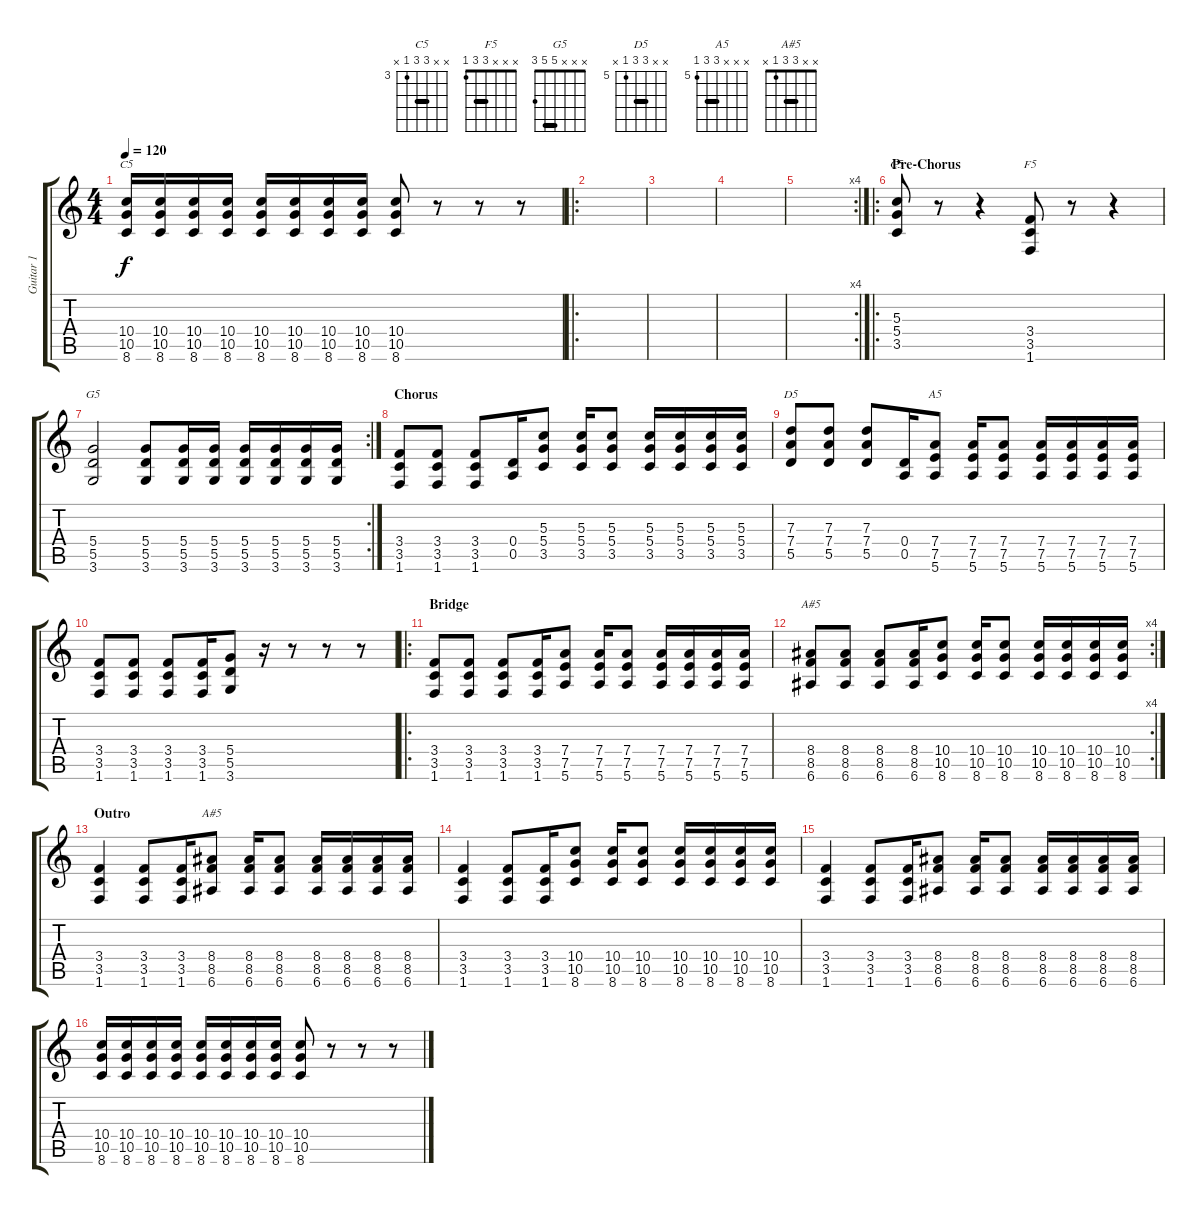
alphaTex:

\track ("Guitar 1 " "Guitar 1 ") {instrument overdrivenguitar}
\staff {score tabs}
\tuning (E4 B3 G3 D3 A2 E2) {hide}
\chord ("C5" x x x 10 10 8) {firstfret 8 barre 10}
\chord ("C5" x x 5 5 3 x) {firstfret 3 barre 5}
\chord ("F5" x x x 3 3 1) {barre 3}
\chord ("G5" x x x 5 5 3) {barre 5}
\chord ("D5" x x 7 7 5 x) {firstfret 5 barre 7}
\chord ("A5" x x x 7 7 5) {firstfret 5 barre 7}
\chord ("A#5" x x x 8 8 6) {firstfret 6 barre 8}
\chord ("A#5" x x 3 3 1 x) {barre 3}
\ts (4 4)
\tempo 120
\clef g2
\ks c
(10.4 10.5 8.6).16{ch "C5" dy f} (10.4 10.5 8.6).16 (10.4 10.5 8.6).16 (10.4 10.5 8.6).16 (10.4 10.5 8.6).16 (10.4 10.5 8.6).16 (10.4 10.5 8.6).16 (10.4 10.5 8.6).16 (10.4 10.5 8.6).8 r.8 r.8 r.8 |
\ro
|
|
|
\rc 4
|
\ro
\section ("" "Pre-Chorus")
(5.3 5.4 3.5).8{ch "C5"} r.8 r.4 (3.4 3.5 1.6).8{ch "F5"} r.8 r.4 |
\rc 2
(5.4 5.5 3.6).2{ch "G5"} (5.4 5.5 3.6).8 (5.4 5.5 3.6).16 (5.4 5.5 3.6).16 (5.4 5.5 3.6).16 (5.4 5.5 3.6).16 (5.4 5.5 3.6).16 (5.4 5.5 3.6).16 |
\section ("" "Chorus")
(3.4 3.5 1.6).8 (3.4 3.5 1.6).8 (3.4 3.5 1.6).8 (0.4 0.5).16 (5.3 5.4 3.5).8 (5.3 5.4 3.5).16 (5.3 5.4 3.5).8 (5.3 5.4 3.5).16 (5.3 5.4 3.5).16 (5.3 5.4 3.5).16 (5.3 5.4 3.5).16 |
(7.3 7.4 5.5).8{ch "D5"} (7.3 7.4 5.5).8 (7.3 7.4 5.5).8 (0.4 0.5).16 (7.4 7.5 5.6).8{ch "A5"} (7.4 7.5 5.6).16 (7.4 7.5 5.6).8 (7.4 7.5 5.6).16 (7.4 7.5 5.6).16 (7.4 7.5 5.6).16 (7.4 7.5 5.6).16 |
(3.4 3.5 1.6).8 (3.4 3.5 1.6).8 (3.4 3.5 1.6).8 (3.4 3.5 1.6).16 (5.4 5.5 3.6).8 r.16 r.8 r.8 r.8 |
\ro
\section ("" "Bridge")
(3.4 3.5 1.6).8 (3.4 3.5 1.6).8 (3.4 3.5 1.6).8 (3.4 3.5 1.6).16 (7.4 7.5 5.6).8 (7.4 7.5 5.6).16 (7.4 7.5 5.6).8 (7.4 7.5 5.6).16 (7.4 7.5 5.6).16 (7.4 7.5 5.6).16 (7.4 7.5 5.6).16 |
\rc 4
(8.4 8.5 6.6).8{ch "A#5"} (8.4 8.5 6.6).8 (8.4 8.5 6.6).8 (8.4 8.5 6.6).16 (10.4 10.5 8.6).8 (10.4 10.5 8.6).16 (10.4 10.5 8.6).8 (10.4 10.5 8.6).16 (10.4 10.5 8.6).16 (10.4 10.5 8.6).16 (10.4 10.5 8.6).16 |
\section ("" "Outro")
(3.4 3.5 1.6).4 (3.4 3.5 1.6).8 (3.4 3.5 1.6).16 (8.4 8.5 6.6).8{ch "A#5"} (8.4 8.5 6.6).16 (8.4 8.5 6.6).8 (8.4 8.5 6.6).16 (8.4 8.5 6.6).16 (8.4 8.5 6.6).16 (8.4 8.5 6.6).16 |
(3.4 3.5 1.6).4 (3.4 3.5 1.6).8 (3.4 3.5 1.6).16 (10.4 10.5 8.6).8 (10.4 10.5 8.6).16 (10.4 10.5 8.6).8 (10.4 10.5 8.6).16 (10.4 10.5 8.6).16 (10.4 10.5 8.6).16 (10.4 10.5 8.6).16 |
(3.4 3.5 1.6).4 (3.4 3.5 1.6).8 (3.4 3.5 1.6).16 (8.4 8.5 6.6).8 (8.4 8.5 6.6).16 (8.4 8.5 6.6).8 (8.4 8.5 6.6).16 (8.4 8.5 6.6).16 (8.4 8.5 6.6).16 (8.4 8.5 6.6).16 |
(10.4 10.5 8.6).16 (10.4 10.5 8.6).16 (10.4 10.5 8.6).16 (10.4 10.5 8.6).16 (10.4 10.5 8.6).16 (10.4 10.5 8.6).16 (10.4 10.5 8.6).16 (10.4 10.5 8.6).16 (10.4 10.5 8.6).8 r.8 r.8 r.8
